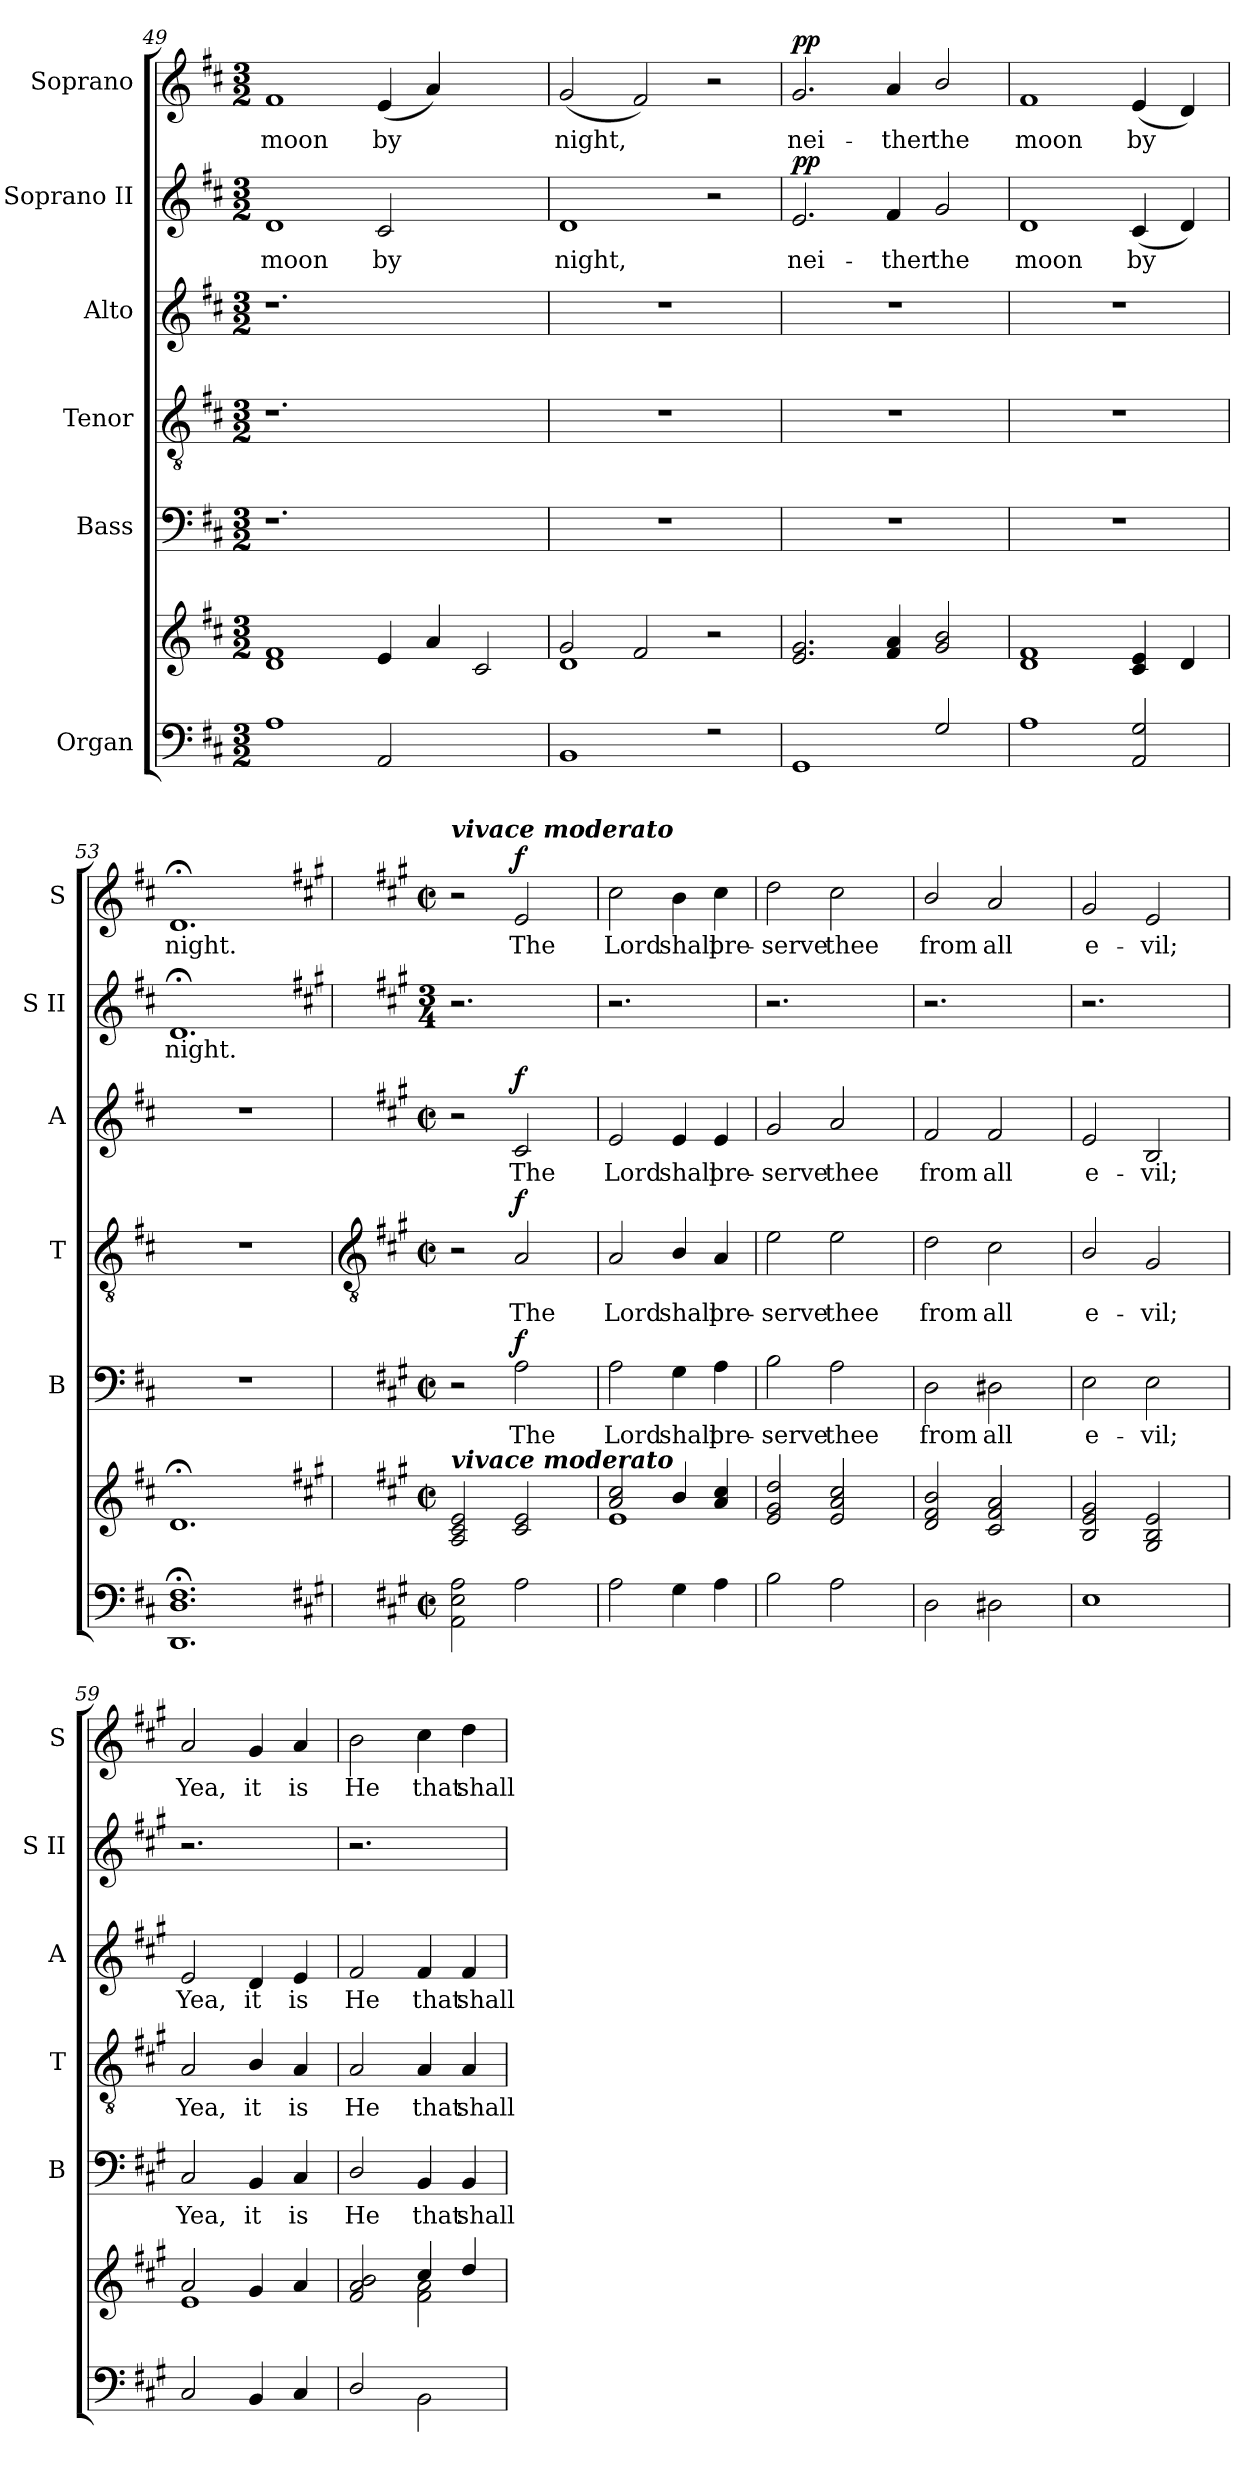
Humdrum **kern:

**kern	**kern	**kern	**text	**dynam	**kern	**text	**dynam	**kern	**text	**dynam	**kern	**text	**dynam	**kern	**text	**dynam
*part6	*part6	*part5	*part5	*part5	*part4	*part4	*part4	*part3	*part3	*part3	*part2	*part2	*part2	*part1	*part1	*part1
*staff7	*staff6	*staff5	*staff5	*staff5	*staff4	*staff4	*staff4	*staff3	*staff3	*staff3	*staff2	*staff2	*staff2	*staff1	*staff1	*staff1
*I"Organ	*	*I"Bass	*	*	*I"Tenor	*	*	*I"Alto	*	*	*I"Soprano II	*	*	*I"Soprano	*	*
*	*	*I'B	*	*	*I'T	*	*	*I'A	*	*	*I'S II	*	*	*I'S	*	*
*clefF4	*clefG2	*clefF4	*	*	*clefGv2	*	*	*clefG2	*	*	*clefG2	*	*	*clefG2	*	*
*k[f#c#]	*k[f#c#]	*k[f#c#]	*	*	*k[f#c#]	*	*	*k[f#c#]	*	*	*k[f#c#]	*	*	*k[f#c#]	*	*
*D:	*D:	*D:	*	*	*D:	*	*	*D:	*	*	*D:	*	*	*D:	*	*
*M3/2	*M3/2	*M3/2	*	*	*M3/2	*	*	*M3/2	*	*	*M3/2	*	*	*M3/2	*	*
=49	=49	=49	=49	=49	=49	=49	=49	=49	=49	=49	=49	=49	=49	=49	=49	=49
*^	*	*	*	*	*	*	*	*	*	*	*	*	*	*	*	*
!	!LO:N:vis=1	!	!	!	!	!	!	!	!	!	!	!	!LO:LY:b	!	!	!LO:LY:b	!
*	*	*^	*	*	*	*	*	*	*	*	*	*	*	*	*	*	*
1A	1.ryy	1d 1f#	1.ryy	1.r	.	.	1.r	.	.	1.r	.	.	1d	moon	.	1f#	moon	.
!	!	!	!	!	!	!	!	!	!	!	!	!	!	!LO:LY:b	!	!	!LO:LY:b	!
2AA	.	4e	.	.	.	.	.	.	.	.	.	.	2c#	by	.	(<4e	by	.
.	.	4a	.	.	.	.	.	.	.	.	.	.	.	.	.	4a)	.	.
2ryy	2ryy	2ryy	2c#	2ryy	.	.	2ryy	.	.	2ryy	.	.	2ryy	.	.	2ryy	.	.
=50	=50	=50	=50	=50	=50	=50	=50	=50	=50	=50	=50	=50	=50	=50	=50	=50	=50	=50
!	!LO:N:vis=1	!	!	!	!	!	!	!	!	!	!	!	!	!LO:LY:b	!	!	!LO:LY:b	!
1BB	1.ryy	2g	1d	1.r	.	.	1.r	.	.	1.r	.	.	1d	night,	.	(<2g	night,	.
.	.	2f#	.	.	.	.	.	.	.	.	.	.	.	.	.	2f#)	.	.
2r	.	2r	2ryy	.	.	.	.	.	.	.	.	.	2r	.	.	2r	.	.
=51	=51	=51	=51	=51	=51	=51	=51	=51	=51	=51	=51	=51	=51	=51	=51	=51	=51	=51
!	!LO:N:vis=1	!	!	!	!	!	!	!	!	!	!	!	!	!LO:LY:b	!LO:DY:b	!	!LO:LY:b	!LO:DY:b
1GG	1.ryy	2.e 2.g	1.ryy	1.r	.	.	1.r	.	.	1.r	.	.	2.e	nei-	pp	2.g	nei-	pp
!	!	!	!	!	!	!	!	!	!	!	!	!	!	!LO:LY:b	!	!	!LO:LY:b	!
.	.	4f# 4a	.	.	.	.	.	.	.	.	.	.	4f#	-ther	.	4a	-ther	.
!	!	!	!	!	!	!	!	!	!	!	!	!	!	!LO:LY:b	!	!	!LO:LY:b	!
2G	.	2g/ 2b/	.	.	.	.	.	.	.	.	.	.	2g	the	.	2b/	the	.
=52	=52	=52	=52	=52	=52	=52	=52	=52	=52	=52	=52	=52	=52	=52	=52	=52	=52	=52
!	!LO:N:vis=1	!	!	!	!	!	!	!	!	!	!	!	!	!LO:LY:b	!	!	!LO:LY:b	!
1A	1.ryy	1d 1f#	1.ryy	1.r	.	.	1.r	.	.	1.r	.	.	1d	moon	.	1f#	moon	.
!	!	!	!	!	!	!	!	!	!	!	!	!	!	!LO:LY:b	!	!	!LO:LY:b	!
2AA 2G	.	4c# 4e	.	.	.	.	.	.	.	.	.	.	(<4c#	by	.	(<4e	by	.
.	.	4d	.	.	.	.	.	.	.	.	.	.	4d)	.	.	4d)	.	.
=53	=53	=53	=53	=53	=53	=53	=53	=53	=53	=53	=53	=53	=53	=53	=53	=53	=53	=53
!	!LO:N:vis=1	!	!	!	!	!	!	!	!	!	!	!	!	!LO:LY:b	!	!	!LO:LY:b	!
1.DD; 1.D; 1.F#;	1.ryy	1.d;<	1.ryy	1.r	.	.	1.r	.	.	1.r	.	.	1.d;<	night.	.	1.d;<	night.	.
*v	*v	*	*	*	*	*	*	*	*	*	*	*	*	*	*	*	*	*
*k[f#c#g#]	*k[f#c#g#]	*	*	*	*	*	*	*	*	*	*	*k[f#c#g#]	*	*	*k[f#c#g#]	*	*
*A:	*A:	*	*	*	*	*	*	*	*	*	*	*A:	*	*	*A:	*	*
!!LO:LB:g=z
=54	=54	=54	=54	=54	=54	=54	=54	=54	=54	=54	=54	=54	=54	=54	=54	=54	=54
*	*	*	*	*	*	*clefGv2	*	*	*	*	*	*	*	*	*	*	*
*	*	*	*k[f#c#g#]	*	*	*k[f#c#g#]	*	*	*k[f#c#g#]	*	*	*	*	*	*	*	*
*	*	*	*A:	*	*	*A:	*	*	*A:	*	*	*	*	*	*	*	*
*M2/2	*M2/2	*	*M2/2	*	*	*M2/2	*	*	*M2/2	*	*	*M3/4	*	*	*M2/2	*	*
*met(c|)	*met(c|)	*	*met(c|)	*	*	*met(c|)	*	*	*met(c|)	*	*	*	*	*	*met(c|)	*	*
*^	*	*	*	*	*	*	*	*	*	*	*	*	*	*	*	*	*
!	!	!	!	!	!	!	!	!	!	!	!	!	!	!	!	!LO:TX:a:Bi:t=vivace moderato	!	!
!	!	!LO:TX:a:Bi:t=vivace moderato	!	!	!	!	!	!	!	!	!	!	!	!	!	!	!	!
*v	*v	*	*	*	*	*	*	*	*	*	*	*	*	*	*	*	*	*
2AA 2E 2A	2A 2c# 2e	1ryy	2r	.	.	2r	.	.	2r	.	.	2.r	.	.	2r	.	.
!	!	!	!	!LO:LY:b	!LO:DY:b	!	!LO:LY:b	!LO:DY:b	!	!LO:LY:b	!LO:DY:b	!	!	!	!	!LO:LY:b	!LO:DY:b
2A	2c# 2e	.	2A	The	f	2A	The	f	2c#	The	f	.	.	.	2e	The	f
.	.	.	.	.	.	.	.	.	.	.	.	4ryy	.	.	.	.	.
=55	=55	=55	=55	=55	=55	=55	=55	=55	=55	=55	=55	=55	=55	=55	=55	=55	=55
!	!	!	!	!LO:LY:b	!	!	!LO:LY:b	!	!	!LO:LY:b	!	!	!	!	!	!LO:LY:b	!
2A	2a/ 2cc#/	1e	2A	Lord	.	2A	Lord	.	2e	Lord	.	2.r	.	.	2cc#	Lord	.
!	!	!	!	!LO:LY:b	!	!	!LO:LY:b	!	!	!LO:LY:b	!	!	!	!	!	!LO:LY:b	!
4G#	4b/	.	4G#	shall	.	4B/	shall	.	4e	shall	.	.	.	.	4b	shall	.
!	!	!	!	!LO:LY:b	!	!	!LO:LY:b	!	!	!LO:LY:b	!	!	!	!	!	!LO:LY:b	!
4A	4a/ 4cc#/	.	4A	pre-	.	4A	pre-	.	4e	pre-	.	4ryy	.	.	4cc#	pre-	.
=56	=56	=56	=56	=56	=56	=56	=56	=56	=56	=56	=56	=56	=56	=56	=56	=56	=56
!	!	!	!	!LO:LY:b	!	!	!LO:LY:b	!	!	!LO:LY:b	!	!	!	!	!	!LO:LY:b	!
2B	2e 2g# 2dd	1ryy	2B	-serve	.	2e	-serve	.	2g#	-serve	.	2.r	.	.	2dd	-serve	.
!	!	!	!	!LO:LY:b	!	!	!LO:LY:b	!	!	!LO:LY:b	!	!	!	!	!	!LO:LY:b	!
2A	2e/ 2a/ 2cc#/	.	2A	thee	.	2e	thee	.	2a	thee	.	.	.	.	2cc#	thee	.
.	.	.	.	.	.	.	.	.	.	.	.	4ryy	.	.	.	.	.
=57	=57	=57	=57	=57	=57	=57	=57	=57	=57	=57	=57	=57	=57	=57	=57	=57	=57
!	!	!	!	!LO:LY:b	!	!	!LO:LY:b	!	!	!LO:LY:b	!	!	!	!	!	!LO:LY:b	!
2D	2d/ 2f#/ 2b/	1ryy	2D	from	.	2d	from	.	2f#	from	.	2.r	.	.	2b/	from	.
!	!	!	!	!LO:LY:b	!	!	!LO:LY:b	!	!	!LO:LY:b	!	!	!	!	!	!LO:LY:b	!
2D#X	2c# 2f# 2a	.	2D#X	all	.	2c#	all	.	2f#	all	.	.	.	.	2a	all	.
.	.	.	.	.	.	.	.	.	.	.	.	4ryy	.	.	.	.	.
=58	=58	=58	=58	=58	=58	=58	=58	=58	=58	=58	=58	=58	=58	=58	=58	=58	=58
!	!	!	!	!LO:LY:b	!	!	!LO:LY:b	!	!	!LO:LY:b	!	!	!	!	!	!LO:LY:b	!
1E	2B 2e 2g#	1ryy	2E	e-	.	2B/	e-	.	2e	e-	.	2.r	.	.	2g#	e-	.
!	!	!	!	!LO:LY:b	!	!	!LO:LY:b	!	!	!LO:LY:b	!	!	!	!	!	!LO:LY:b	!
.	2G# 2B 2e	.	2E	-vil;	.	2G#	-vil;	.	2B	-vil;	.	.	.	.	2e	-vil;	.
.	.	.	.	.	.	.	.	.	.	.	.	4ryy	.	.	.	.	.
=59	=59	=59	=59	=59	=59	=59	=59	=59	=59	=59	=59	=59	=59	=59	=59	=59	=59
!	!	!	!	!LO:LY:b	!	!	!LO:LY:b	!	!	!LO:LY:b	!	!	!	!	!	!LO:LY:b	!
2C#/	2a	1e	2C#	Yea,	.	2A	Yea,	.	2e	Yea,	.	2.r	.	.	2a	Yea,	.
!	!	!	!	!LO:LY:b	!	!	!LO:LY:b	!	!	!LO:LY:b	!	!	!	!	!	!LO:LY:b	!
4BB/	4g#	.	4BB	it	.	4B/	it	.	4d	it	.	.	.	.	4g#	it	.
!	!	!	!	!LO:LY:b	!	!	!LO:LY:b	!	!	!LO:LY:b	!	!	!	!	!	!LO:LY:b	!
4C#/	4a	.	4C#	is	.	4A	is	.	4e	is	.	4ryy	.	.	4a	is	.
=60	=60	=60	=60	=60	=60	=60	=60	=60	=60	=60	=60	=60	=60	=60	=60	=60	=60
!	!	!	!	!LO:LY:b	!	!	!LO:LY:b	!	!	!LO:LY:b	!	!	!	!	!	!LO:LY:b	!
2D/	2f#/ 2a/ 2b/	2ryy	2D/	He	.	2A	He	.	2f#	He	.	2.r	.	.	2b	He	.
!	!	!	!	!LO:LY:b	!	!	!LO:LY:b	!	!	!LO:LY:b	!	!	!	!	!	!LO:LY:b	!
2BB\	4cc#/	2f#\ 2a\	4BB	that	.	4A	that	.	4f#	that	.	.	.	.	4cc#	that	.
!	!	!	!	!LO:LY:b	!	!	!LO:LY:b	!	!	!LO:LY:b	!	!	!	!	!	!LO:LY:b	!
.	4dd/	.	4BB	shall	.	4A	shall	.	4f#	shall	.	4ryy	.	.	4dd	shall	.
*	*v	*v	*	*	*	*	*	*	*	*	*	*	*	*	*	*	*
=	=	=	=	=	=	=	=	=	=	=	=	=	=	=	=	=
*-	*-	*-	*-	*-	*-	*-	*-	*-	*-	*-	*-	*-	*-	*-	*-	*-
